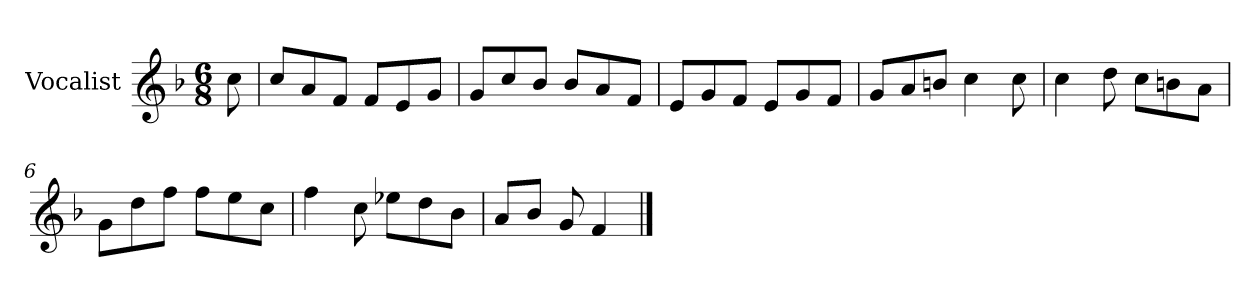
**kern
*part1
*staff1
*I"Vocalist
*k[b-]
*F:
*M6/8
=
8cc
=1
8ccL
8a
8fJ
8fL
8e
8gJ
=2
8gL
8cc
8b-J
8b-L
8a
8fJ
=3
8eL
8g
8fJ
8eL
8g
8fJ
=4
8gL
8a
8bnJ
4cc
8cc
=5
4cc
8dd
8ccL
8bn
8aJ
=6
8gL
8dd
8ffJ
8ffL
8ee
8ccJ
=7
4ff
8cc
8ee-XL
8dd
8b-J
=8
8aL
8b-J
8g
4f
==
*-
